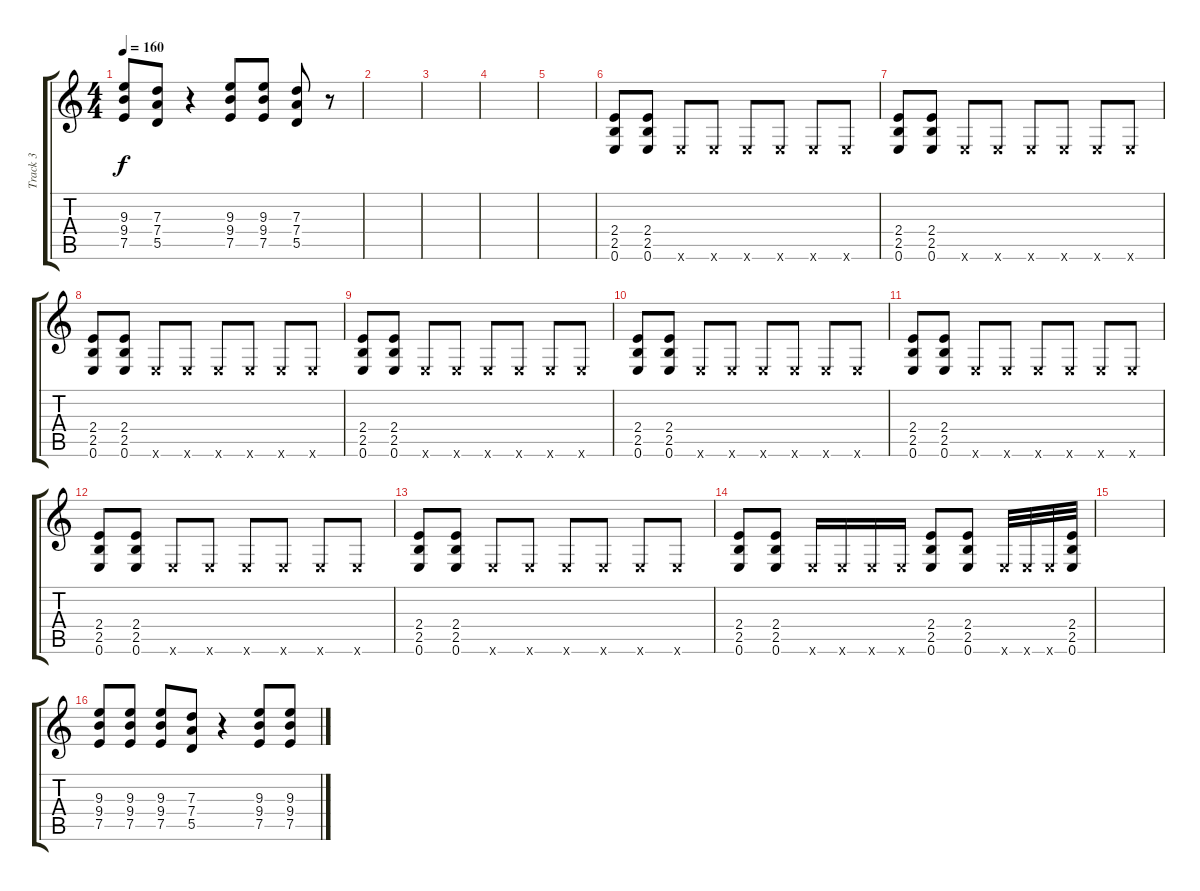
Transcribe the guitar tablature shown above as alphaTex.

\track ("Track 3" "Track 3") {instrument distortionguitar}
\staff {score tabs}
\tuning (E4 B3 G3 D3 A2 E2) {hide}
\ts (4 4)
\tempo 160
\clef g2
\ks c
(9.3 9.4 7.5).8{dy f} (7.3 7.4 5.5).8 r.4 (9.3 9.4 7.5).8 (9.3 9.4 7.5).8 (7.3 7.4 5.5).8 r.8 |
|
|
|
|
(2.4 2.5 0.6).8 (2.4 2.5 0.6).8 0.6{x}.8 0.6{x}.8 0.6{x}.8 0.6{x}.8 0.6{x}.8 0.6{x}.8 |
(2.4 2.5 0.6).8 (2.4 2.5 0.6).8 0.6{x}.8 0.6{x}.8 0.6{x}.8 0.6{x}.8 0.6{x}.8 0.6{x}.8 |
(2.4 2.5 0.6).8 (2.4 2.5 0.6).8 0.6{x}.8 0.6{x}.8 0.6{x}.8 0.6{x}.8 0.6{x}.8 0.6{x}.8 |
(2.4 2.5 0.6).8 (2.4 2.5 0.6).8 0.6{x}.8 0.6{x}.8 0.6{x}.8 0.6{x}.8 0.6{x}.8 0.6{x}.8 |
(2.4 2.5 0.6).8 (2.4 2.5 0.6).8 0.6{x}.8 0.6{x}.8 0.6{x}.8 0.6{x}.8 0.6{x}.8 0.6{x}.8 |
(2.4 2.5 0.6).8 (2.4 2.5 0.6).8 0.6{x}.8 0.6{x}.8 0.6{x}.8 0.6{x}.8 0.6{x}.8 0.6{x}.8 |
(2.4 2.5 0.6).8 (2.4 2.5 0.6).8 0.6{x}.8 0.6{x}.8 0.6{x}.8 0.6{x}.8 0.6{x}.8 0.6{x}.8 |
(2.4 2.5 0.6).8 (2.4 2.5 0.6).8 0.6{x}.8 0.6{x}.8 0.6{x}.8 0.6{x}.8 0.6{x}.8 0.6{x}.8 |
(2.4 2.5 0.6).8 (2.4 2.5 0.6).8 0.6{x}.16 0.6{x}.16 0.6{x}.16 0.6{x}.16 (2.4 2.5 0.6).8 (2.4 2.5 0.6).8 0.6{x}.32 0.6{x}.32 0.6{x}.32 (2.4 2.5 0.6).32 |
|
(9.3 9.4 7.5).8 (9.3 9.4 7.5).8 (9.3 9.4 7.5).8 (7.3 7.4 5.5).8 r.4 (9.3 9.4 7.5).8 (9.3 9.4 7.5).8
